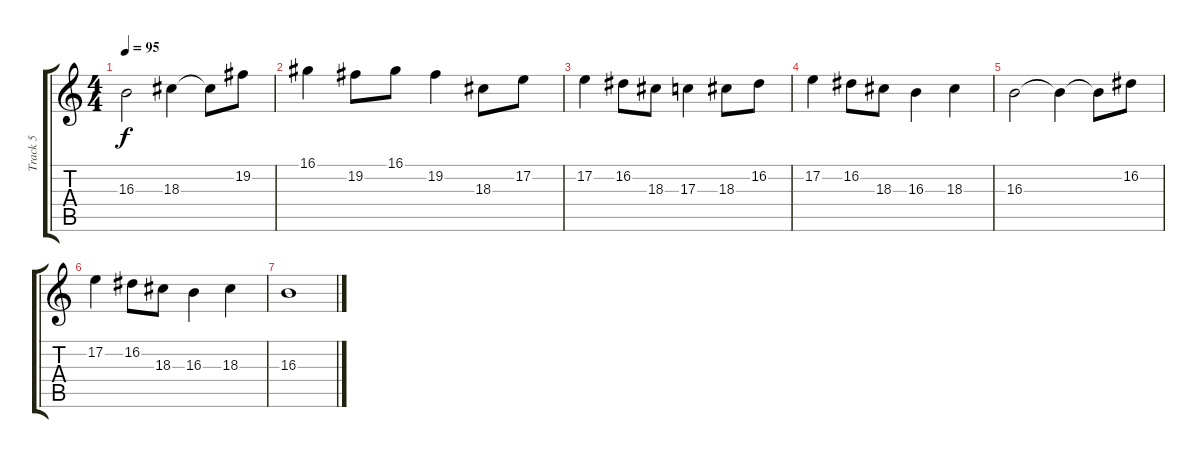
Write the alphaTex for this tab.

\track ("Track 5" "Track 5") {instrument stringensemble1}
\staff {score tabs}
\tuning (E4 B3 G3 D3 A2 E2) {hide}
\ts (4 4)
\tempo 95
\clef g2
\ks c
16.3.2{dy f} 18.3.4 18.3{t}.8 19.2.8 |
16.1.4 19.2.8 16.1.8 19.2.4 18.3.8 17.2.8 |
17.2.4 16.2.8 18.3.8 17.3.4 18.3.8 16.2.8 |
17.2.4 16.2.8 18.3.8 16.3.4 18.3.4 |
16.3.2 16.3{t}.4 16.3{t}.8 16.2.8 |
17.2.4 16.2.8 18.3.8 16.3.4 18.3.4 |
16.3.1
